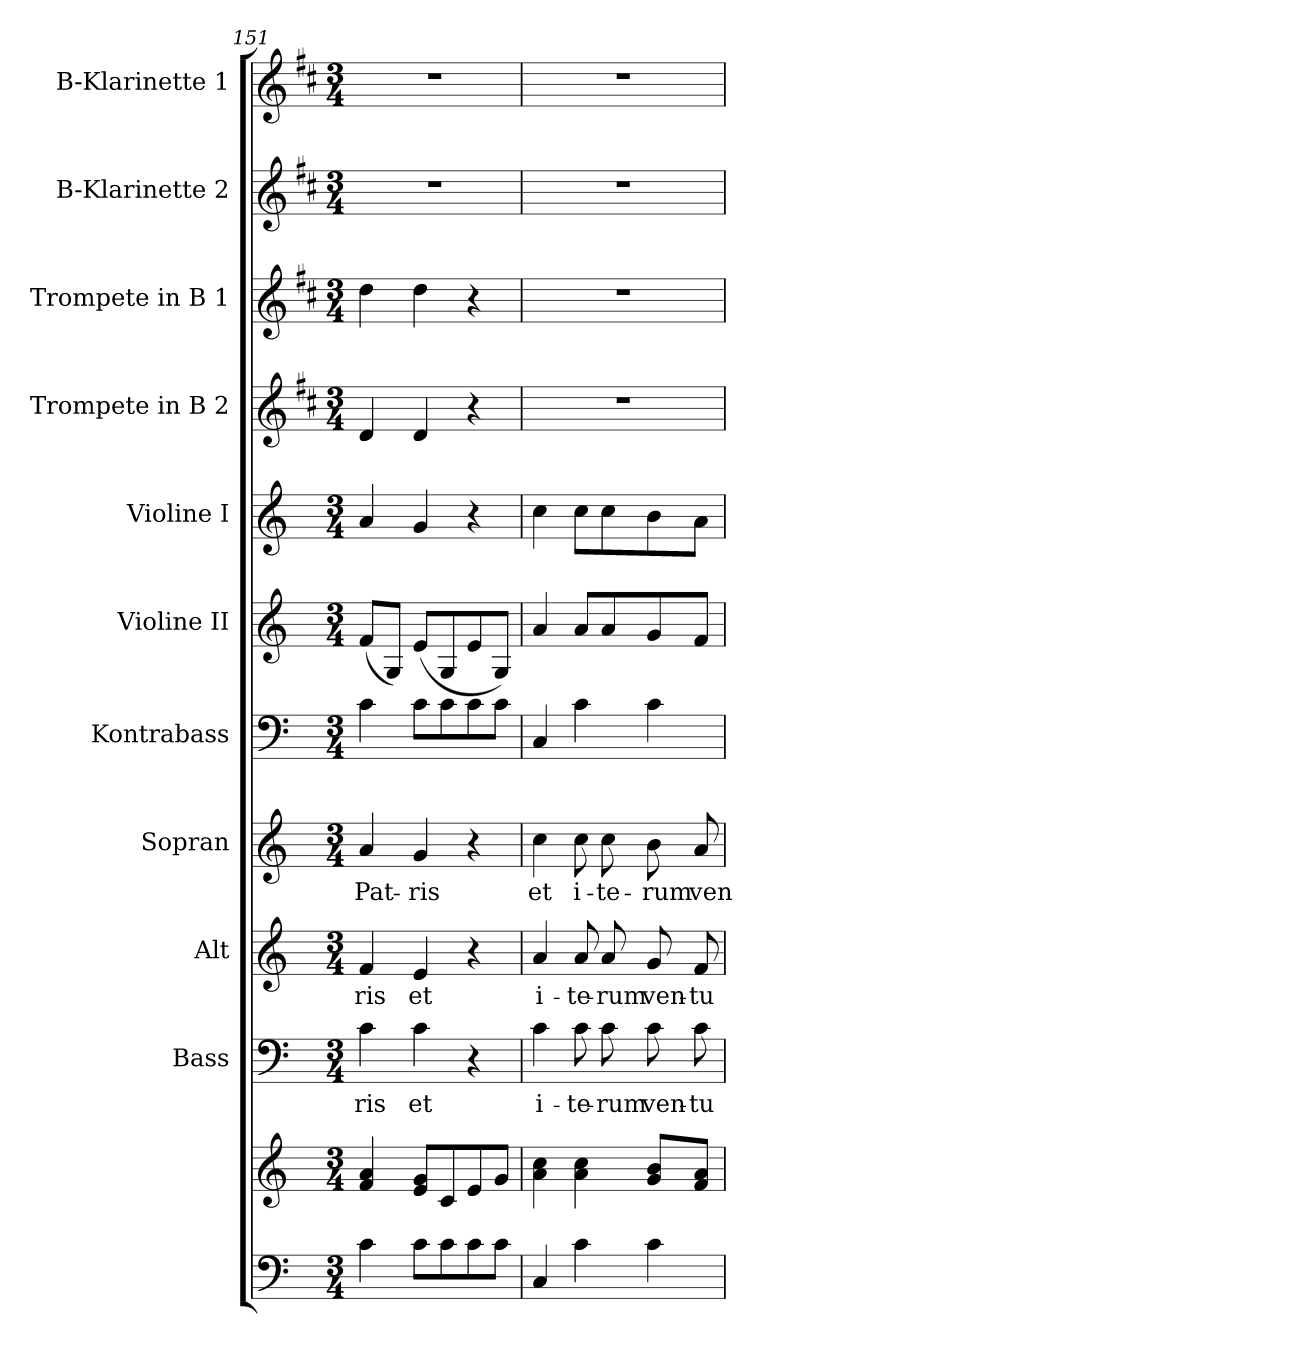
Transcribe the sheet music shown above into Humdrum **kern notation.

**kern	**kern	**kern	**text	**kern	**text	**kern	**text	**kern	**kern	**kern	**kern	**kern	**kern	**kern
*part11	*part11	*part10	*part10	*part9	*part9	*part8	*part8	*part7	*part6	*part5	*part4	*part3	*part2	*part1
*staff12	*staff11	*staff10	*staff10	*staff9	*staff9	*staff8	*staff8	*staff7	*staff6	*staff5	*staff4	*staff3	*staff2	*staff1
*	*	*I"Bass	*	*I"Alt	*	*I"Sopran	*	*I"Kontrabass	*I"Violine II	*I"Violine I	*I"Trompete in B 2	*I"Trompete in B 1	*I"B-Klarinette 2	*I"B-Klarinette 1
*	*	*I'B.	*	*I'A.	*	*I'S.	*	*I'Kb.	*I'Vl. II	*I'Vl. I	*I'Tr. 2	*I'Tr. 1	*I'B Kl. 2	*I'B Kl. 1
*clefF4	*clefG2	*clefF4	*	*clefG2	*	*clefG2	*	*clefF4	*clefG2	*clefG2	*clefG2	*clefG2	*clefG2	*clefG2
*	*	*	*	*	*	*	*	*ITrd7c12	*	*	*ITrd1c2	*ITrd1c2	*ITrd1c2	*ITrd1c2
*k[]	*k[]	*k[]	*	*k[]	*	*k[]	*	*k[]	*k[]	*k[]	*k[]	*k[]	*k[]	*k[]
*C:	*C:	*C:	*	*C:	*	*C:	*	*C:	*C:	*C:	*C:	*C:	*C:	*C:
*M3/4	*M3/4	*M3/4	*	*M3/4	*	*M3/4	*	*M3/4	*M3/4	*M3/4	*M3/4	*M3/4	*M3/4	*M3/4
=151	=151	=151	=151	=151	=151	=151	=151	=151	=151	=151	=151	=151	=151	=151
!	!	!	!LO:LY:b	!	!LO:LY:b	!	!LO:LY:b	!	!	!	!	!	!	!
4c\	4f/ 4a/	4c\	-ris	4f/	-ris	4a/	Pat-	4C\	(<8f/L	4a/	4c/	4cc\	2.r	2.r
.	.	.	.	.	.	.	.	.	8G/J)	.	.	.	.	.
!	!	!	!LO:LY:b	!	!LO:LY:b	!	!LO:LY:b	!	!	!	!	!	!	!
8c\L	8e/ 8g/L	4c\	et	4e/	et	4g/	-ris	8C\L	(<8e/L	4g/	4c/	4cc\	.	.
8c\	8c/	.	.	.	.	.	.	8C\	8G/	.	.	.	.	.
8c\	8e/	4r	.	4r	.	4r	.	8C\	8e/	4r	4r	4r	.	.
8c\J	8g/J	.	.	.	.	.	.	8C\J	8G/J)	.	.	.	.	.
=152	=152	=152	=152	=152	=152	=152	=152	=152	=152	=152	=152	=152	=152	=152
!	!	!	!LO:LY:b	!	!LO:LY:b	!	!LO:LY:b	!	!	!	!	!	!	!
4C/	4a\ 4cc\	4c\	i-	4a/	i-	4cc\	et	4CC/	4a/	4cc\	2.r	2.r	2.r	2.r
!	!	!	!LO:LY:b	!	!LO:LY:b	!	!LO:LY:b	!	!	!	!	!	!	!
4c\	4a\ 4cc\	8c\	-te-	8a/	-te-	8cc\	i-	4C\	8a/L	8cc\L	.	.	.	.
!	!	!	!LO:LY:b	!	!LO:LY:b	!	!LO:LY:b	!	!	!	!	!	!	!
.	.	8c\	-rum	8a/	-rum	8cc\	-te-	.	8a/	8cc\	.	.	.	.
!	!	!	!LO:LY:b	!	!LO:LY:b	!	!LO:LY:b	!	!	!	!	!	!	!
4c\	8g/ 8b/L	8c\	ven-	8g/	ven-	8b\	-rum	4C\	8g/	8b\	.	.	.	.
!	!	!	!LO:LY:b	!	!LO:LY:b	!	!LO:LY:b	!	!	!	!	!	!	!
.	8f/ 8a/J	8c\	-tu-	8f/	-tu-	8a/	ven-	.	8f/J	8a\J	.	.	.	.
=	=	=	=	=	=	=	=	=	=	=	=	=	=	=
*-	*-	*-	*-	*-	*-	*-	*-	*-	*-	*-	*-	*-	*-	*-
